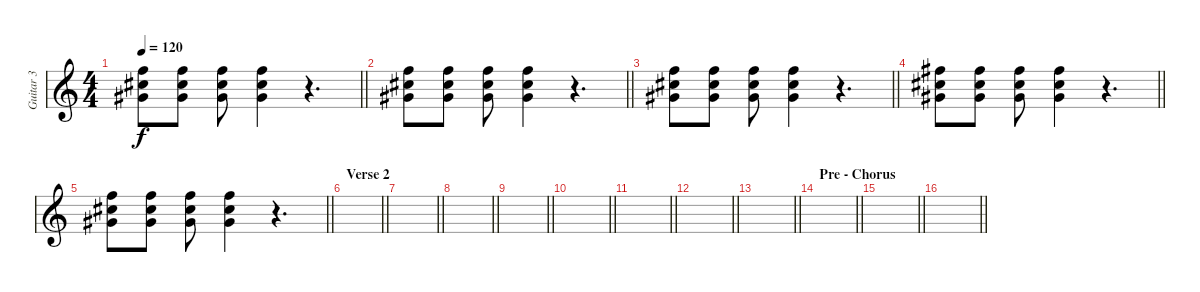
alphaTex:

\track ("Guitar 3" "Guitar 3") {instrument electricguitarclean}
\staff {score}
\tuning (E4 B3 G3 D3 A2 E2) {hide}
\ts (4 4)
\tempo 120
\clef g2
\barLineRight lightlight
\ks c
(6.2 6.3 6.4).8{dy f} (6.2 6.3 6.4).8 (6.2 6.3 6.4).8 (6.2 6.3 6.4).4 r.4{d} |
\barLineRight lightlight
(6.2 6.3 6.4).8 (6.2 6.3 6.4).8 (6.2 6.3 6.4).8 (6.2 6.3 6.4).4 r.4{d} |
\barLineRight lightlight
(6.2 6.3 6.4).8 (6.2 6.3 6.4).8 (6.2 6.3 6.4).8 (6.2 6.3 6.4).4 r.4{d} |
\barLineRight lightlight
(7.2 6.3 6.4).8 (7.2 6.3 6.4).8 (7.2 6.3 6.4).8 (7.2 6.3 6.4).4 r.4{d} |
\barLineRight lightlight
(6.2 6.3 6.4).8 (6.2 6.3 6.4).8 (6.2 6.3 6.4).8 (6.2 6.3 6.4).4 r.4{d} |
\section ("" "Verse 2")
\barLineRight lightlight
|
\barLineRight lightlight
|
\barLineRight lightlight
|
\barLineRight lightlight
|
\barLineRight lightlight
|
\barLineRight lightlight
|
\barLineRight lightlight
|
\barLineRight lightlight
|
\section ("" "Pre - Chorus")
\barLineRight lightlight
|
\barLineRight lightlight
|
\barLineRight lightlight
